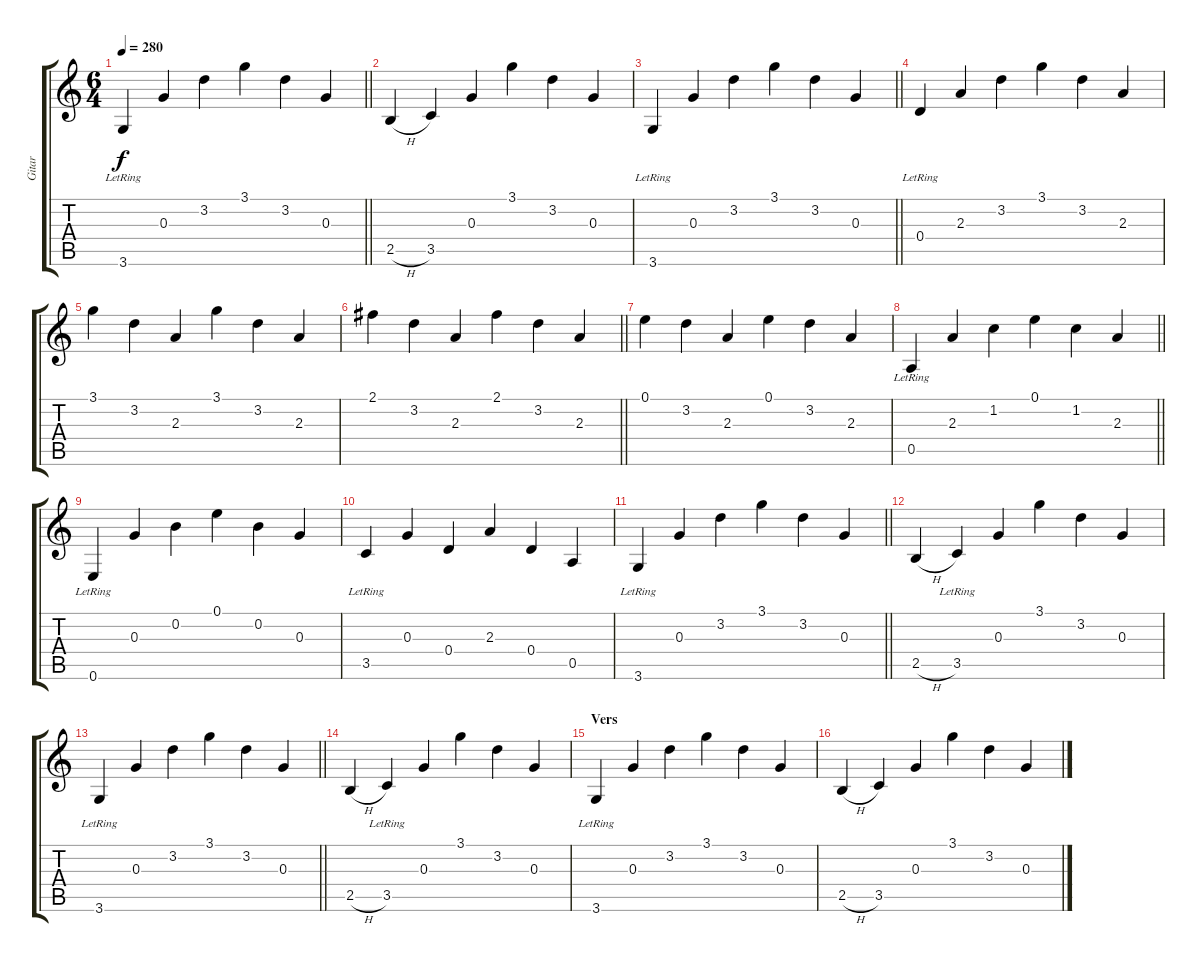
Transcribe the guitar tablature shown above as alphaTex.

\track ("Gitar" "Gitar") {instrument acousticguitarsteel}
\staff {score tabs}
\tuning (E4 B3 G3 D3 A2 E2) {hide}
\ts (6 4)
\tempo 280
\clef g2
\barLineRight lightlight
\ks c
3.6{lr}.4{dy f} 0.3.4 3.2.4 3.1.4 3.2.4 0.3.4 |
2.5{h}.4 3.5.4 0.3.4 3.1.4 3.2.4 0.3.4 |
\barLineRight lightlight
3.6{lr}.4 0.3.4 3.2.4 3.1.4 3.2.4 0.3.4 |
0.4{lr}.4 2.3.4 3.2.4 3.1.4 3.2.4 2.3.4 |
3.1.4 3.2.4 2.3.4 3.1.4 3.2.4 2.3.4 |
\barLineRight lightlight
2.1.4 3.2.4 2.3.4 2.1.4 3.2.4 2.3.4 |
0.1.4 3.2.4 2.3.4 0.1.4 3.2.4 2.3.4 |
\barLineRight lightlight
0.5{lr}.4 2.3.4 1.2.4 0.1.4 1.2.4 2.3.4 |
0.6{lr}.4 0.3.4 0.2.4 0.1.4 0.2.4 0.3.4 |
3.5{lr}.4 0.3.4 0.4.4 2.3.4 0.4.4 0.5.4 |
\barLineRight lightlight
3.6{lr}.4 0.3.4 3.2.4 3.1.4 3.2.4 0.3.4 |
2.5{h}.4 3.5{lr}.4 0.3.4 3.1.4 3.2.4 0.3.4 |
\barLineRight lightlight
3.6{lr}.4 0.3.4 3.2.4 3.1.4 3.2.4 0.3.4 |
2.5{h}.4 3.5{lr}.4 0.3.4 3.1.4 3.2.4 0.3.4 |
\section ("" "Vers")
3.6{lr}.4 0.3.4 3.2.4 3.1.4 3.2.4 0.3.4 |
2.5{h}.4 3.5.4 0.3.4 3.1.4 3.2.4 0.3.4
